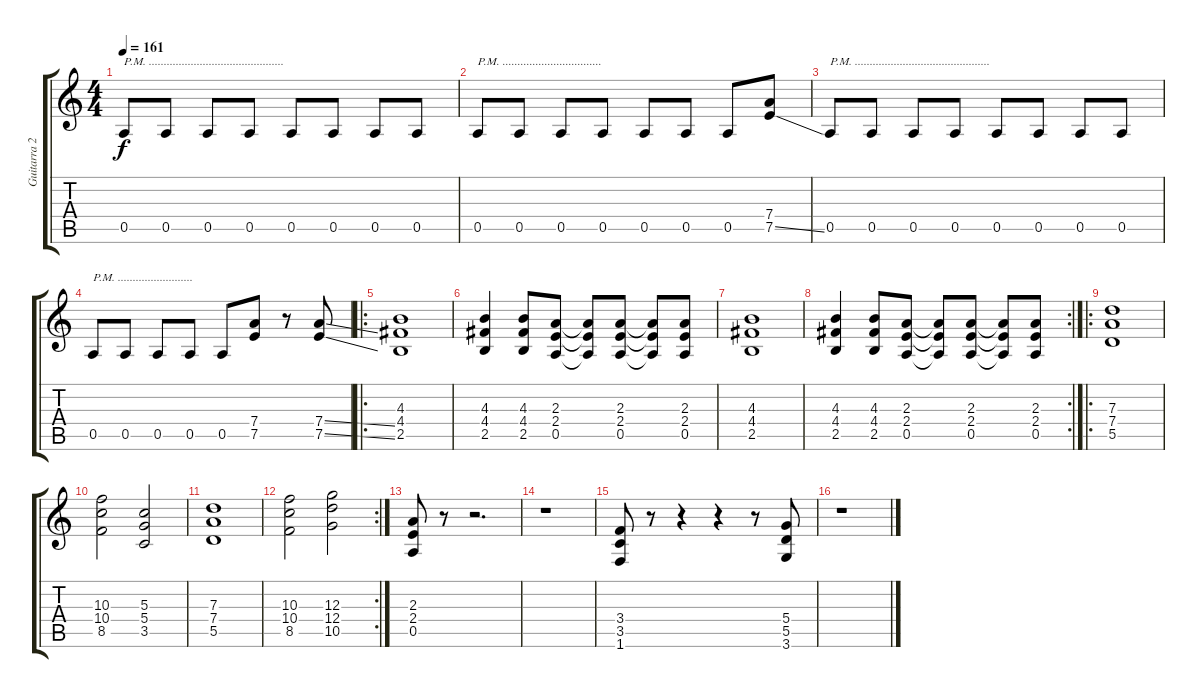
\track ("Guitarra 2" "Guitarra 2") {instrument overdrivenguitar}
\staff {score tabs}
\tuning (E4 B3 G3 D3 A2 E2) {hide}
\ts (4 4)
\tempo 161
\clef g2
\ks c
0.5.8{txt "P.M. ............................................." dy f} 0.5.8 0.5.8 0.5.8 0.5.8 0.5.8 0.5.8 0.5.8 |
0.5.8{txt "P.M. ................................."} 0.5.8 0.5.8 0.5.8 0.5.8 0.5.8 0.5.8 (7.4 7.5{ss}).8 |
0.5.8{txt "P.M. ............................................."} 0.5.8 0.5.8 0.5.8 0.5.8 0.5.8 0.5.8 0.5.8 |
0.5.8{txt "P.M. ........................."} 0.5.8 0.5.8 0.5.8 0.5.8 (7.4 7.5).8 r.8 (7.4{ss} 7.5{ss}).8 |
\ro
(4.3 4.4 2.5).1 |
(4.3 4.4 2.5).4 (4.3 4.4 2.5).8 (2.3 2.4 0.5).8 (2.3{t} 2.4{t} 0.5{t}).8 (2.3 2.4 0.5).8 (2.3{t} 2.4{t} 0.5{t}).8 (2.3 2.4 0.5).8 |
(4.3 4.4 2.5).1 |
\rc 2
(4.3 4.4 2.5).4 (4.3 4.4 2.5).8 (2.3 2.4 0.5).8 (2.3{t} 2.4{t} 0.5{t}).8 (2.3 2.4 0.5).8 (2.3{t} 2.4{t} 0.5{t}).8 (2.3 2.4 0.5).8 |
\ro
(7.3 7.4 5.5).1 |
(10.3 10.4 8.5).2 (5.3 5.4 3.5).2 |
(7.3 7.4 5.5).1 |
\rc 2
(10.3 10.4 8.5).2 (12.3 12.4 10.5).2 |
(2.3 2.4 0.5).8 r.8 r.2{d} |
r.1 |
(3.4 3.5 1.6).8 r.8 r.4 r.4 r.8 (5.4 5.5 3.6).8 |
r.1
